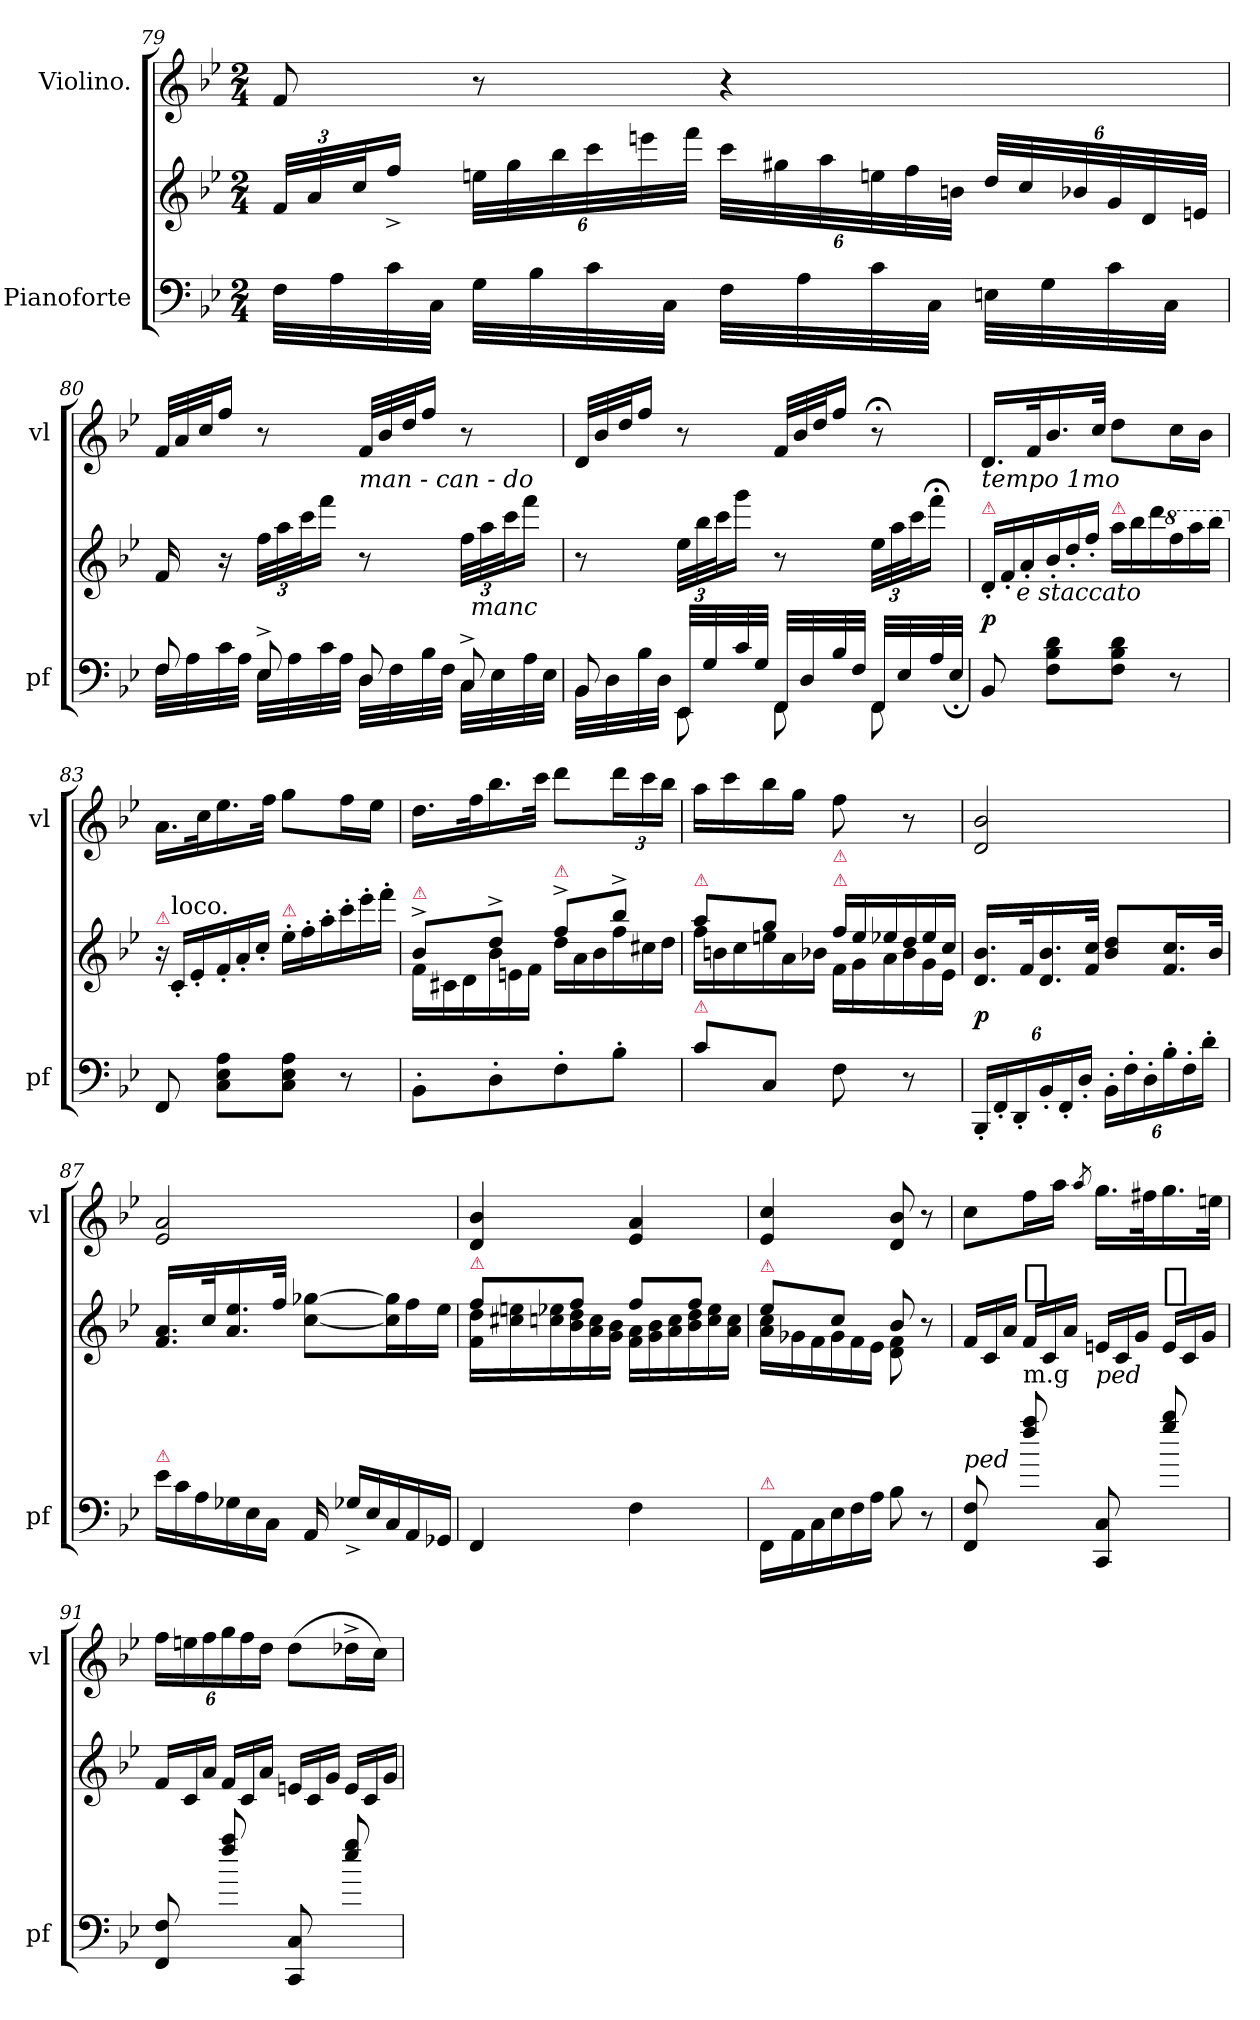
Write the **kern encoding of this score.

**kern	**kern	**dynam	**kern
*part2	*part2	*part2	*part1
*staff3	*staff2	*staff2/3	*staff1
*I"Pianoforte	*	*	*I"Violino.
*I'pf	*	*	*I'vl
*clefF4	*clefG2	*	*clefG2
*k[b-e-]	*k[b-e-]	*	*k[b-e-]
*M2/4	*M2/4	*	*M2/4
=79	=79	=79	=79
32F\LLL	48f/LLL	.	8f/
.	48a/	.	.
32A\	.	.	.
.	48cc/J	.	.
32c\	16ff^/JJ	.	.
32C\JJJ	.	.	.
32G\LLL	48een\LLL	.	8r
.	48gg\	.	.
32B-\	.	.	.
.	48bb-\	.	.
32c\	48ccc\	.	.
.	48eeen\	.	.
32C\JJJ	.	.	.
.	48fff\JJJ	.	.
32F\LLL	48ccc\LLL	.	4r
.	48gg#X\	.	.
32A\	.	.	.
.	48aa\	.	.
32c\	48een\	.	.
.	48ff\	.	.
32C\JJJ	.	.	.
.	48bn\JJJ	.	.
32En\LLL	48dd/LLL	.	.
.	48cc/	.	.
32G\	.	.	.
.	48b-X/	.	.
32c\	48g/	.	.
.	48d/	.	.
32C\JJJ	.	.	.
.	48en/JJJ	.	.
=80	=80	=80	=80
*^	*	*	*
*	*	*	*	*Xtuplet
8F/	32F\LLL	16f/	.	48f/LLL
.	.	.	.	48a/
.	32A\	.	.	.
.	.	.	.	48cc/J
.	32c\	16r	.	16ff/JJ
.	32A\JJJ	.	.	.
8E-^/	32E-\LLL	48ff\LLL	.	8r
.	.	48aa\	.	.
.	32A\	.	.	.
.	.	48ccc\J	.	.
.	32c\	16fff\JJ	.	.
.	32A\JJJ	.	.	.
!	!	!	!	!LO:TX:b:i:t=man    -          can     -  do
8D/	32D\LLL	8r	.	48f/LLL
.	.	.	.	48b-/
.	32F\	.	.	.
.	.	.	.	48dd/J
.	32B-\	.	.	16ff/JJ
.	32F\JJJ	.	.	.
8C^/	32C\LLL	48ff\LLL	.	8r
!	!	!LO:TX:b:i:t=manc	!	!
.	.	48aa\	.	.
.	32E-\	.	.	.
.	.	48ccc\J	.	.
.	32A\	16fff\JJ	.	.
.	32E-\JJJ	.	.	.
=81	=81	=81	=81	=81
8BB-/	32BB-\LLL	8r	.	48d/LLL
.	.	.	.	48b-/
.	32D\	.	.	.
.	.	.	.	48dd/J
.	32B-\	.	.	16ff/JJ
.	32D\JJJ	.	.	.
8EE-\	32EE-/LLL	48ee-\LLL	.	8r
.	.	48bb-\	.	.
.	32G/	.	.	.
.	.	48ccc\J	.	.
.	32c/	16ggg\JJ	.	.
.	32G/JJJ	.	.	.
8FF\	32FF/LLL	8r	.	48f/LLL
.	.	.	.	48b-/
.	32D/	.	.	.
.	.	.	.	48dd/J
.	32B-/	.	.	16ff/JJ
.	32F/JJJ	.	.	.
8FF\	32FF/LLL	48ee-\LLL	.	8r;<
.	.	48aa\	.	.
.	32E-/	.	.	.
.	.	48ccc\J	.	.
.	32A/	16fff;<\JJ	.	.
.	32E-;</JJJ	.	.	.
*v	*v	*	*	*
=82	=82	=82	=82
*	*Xtuplet	*	*
*^	*	*	*
!	!	!	!	!LO:TX:b:i:t=tempo 1mo
!	!	!LO:TX:a:color=crimson:t=⚠	!	!
*v	*v	*	*	*
8BB-/	24d'/LL	p	16.d/LL
.	24f'/	.	.
!	!LO:TX:b:i:t=e staccato	!	!
.	24a'/	.	.
.	.	.	32f/K
8F\ 8B-\ 8d\L	24b-'/	.	16.b-/
.	24dd'/	.	.
.	24ff'/JJ	.	.
.	.	.	32cc/JJk
!	!LO:TX:a:color=crimson:t=⚠	!	!
8F\ 8B-\ 8d\J	24aa\LL	.	8dd\L
.	24bb-\	.	.
.	24ddd\	.	.
*	*8va	*	*
8r	24fff\	.	16cc\L
.	24aaa\	.	.
.	.	.	16b-\JJ
.	24bbb-\JJ	.	.
=83	=83	=83	=83
*	*X8va	*	*
!	!LO:TX:a:color=crimson:t=⚠	!	!
8FF/	24r	.	16.a\LL
!	!LO:TX:a:t=loco.	!	!
.	24c'/LL	.	.
.	24e-'/	.	.
.	.	.	32cc\K
8C\ 8E-\ 8A\L	24f'/	.	16.ee-\
.	24a'/	.	.
.	24cc'/JJ	.	.
.	.	.	32ff\JJk
!	!LO:TX:a:color=crimson:t=⚠	!	!
8C\ 8E-\ 8A\J	24ee-'\LL	.	8gg\L
.	24ff'\	.	.
.	24aa'\	.	.
8r	24ccc'\	.	16ff\L
.	24eee-'\	.	.
.	.	.	16ee-\JJ
.	24fff'\JJ	.	.
=84	=84	=84	=84
*	*^	*	*
!	!LO:TX:a:color=crimson:t=⚠	!	!	!
8BB-'\L	8b-^/L	24f\LL	.	16.dd\LL
.	.	24c#X\	.	.
.	.	24d\	.	.
.	.	.	.	32ff\K
8D'\	8dd^/J	24b-\	.	16.bb-\
.	.	24en\	.	.
.	.	24f\JJ	.	.
.	.	.	.	32ccc\JJk
!	!LO:TX:a:color=crimson:t=⚠	!	!	!
8F'\	8ff^/L	24dd\LL	.	8ddd\L
.	.	24a\	.	.
.	.	24b-\	.	.
*	*	*	*	*tuplet
8B-'\J	8bb-^/J	24ff\	.	24ddd\L
.	.	24cc#X\	.	24ccc\
.	.	24dd\JJ	.	24bb-\JJ
=85	=85	=85	=85	=85
!	!LO:TX:a:color=crimson:t=⚠	!	!	!
!LO:TX:a:color=crimson:t=⚠	!	!	!	!
8c\L	8aa/L	24ff\LL	.	16aa\LL
.	.	24bn\	.	.
.	.	.	.	16ccc\
.	.	24cc\	.	.
8C/J	8gg/J	24een\	.	16bb-\
.	.	24a\	.	.
.	.	.	.	16gg\JJ
.	.	24b-X\JJ	.	.
!	!LO:TX:a:color=crimson:t=⚠	!	!	!
!	!LO:TX:a:color=crimson:t=⚠	!	!	!
8F\	24ff/LL	24f\LL	.	8ff\
.	24ee/	24g\	.	.
.	24ee-X/	24a\	.	.
8r	24dd/	24b-\	.	8r
.	24ee-/	24g\	.	.
.	24cc/JJ	24e-\JJ	.	.
*	*v	*v	*	*
=86	=86	=86	=86
24BBB-'/LL	16.d/ 16.b-/LL	p	2d/ 2b-/
24FF'/	.	.	.
24DD'/	.	.	.
.	32f/K	.	.
24BB-'/	16.d/ 16.b-/	.	.
24FF'/	.	.	.
24D'/JJ	.	.	.
.	32f/ 32cc/JJk	.	.
24BB-'\LL	8b-/ 8dd/L	.	.
24F'\	.	.	.
24D'\	.	.	.
24B-'\	16.f/ 16.cc/L	.	.
24F'\	.	.	.
24d'\JJ	.	.	.
.	32b-/JJk	.	.
=87	=87	=87	=87
*Xtuplet	*	*	*
!LO:TX:a:color=crimson:t=⚠	!	!	!
24e-\LL	16.f/ 16.a/LL	.	2e-/ 2a/
24c\	.	.	.
24A\	.	.	.
.	32cc/K	.	.
24G-X\	16.a/ 16.ee-/	.	.
24E-\	.	.	.
24C\JJ	.	.	.
.	32ff/JJk	.	.
24AA/	[8cc\ [8gg-X\L	.	.
24G-X^/LL	.	.	.
24E-/	.	.	.
24C/	24cc]\ 24gg-]\L	.	.
24AA/	24ff\	.	.
24GG-X/JJ	24ee-\JJ	.	.
=88	=88	=88	=88
*	*^	*	*
!	!LO:TX:a:color=crimson:t=⚠	!	!	!
4FF/	8ff/L	24f\ 24dd\LL	.	4d/ 4b-/
.	.	24cc#X\ 24een\	.	.
.	.	24ccn\ 24ee-X\	.	.
.	8ff/J	24b-\ 24dd\	.	.
.	.	24a\ 24cc\	.	.
.	.	24g\ 24b-\JJ	.	.
4F\	8ff/L	24f\ 24a\LL	.	4e-/ 4a/
.	.	24g\ 24b-\	.	.
.	.	24a\ 24cc\	.	.
.	8ff/J	24b-\ 24dd\	.	.
.	.	24cc\ 24ee-\	.	.
.	.	24a\ 24cc\JJ	.	.
=89	=89	=89	=89	=89
!	!LO:TX:a:color=crimson:t=⚠	!	!	!
!LO:TX:a:color=crimson:t=⚠	!	!	!	!
24FF\LL	8ee-/L	24a\ 24cc\LL	.	4e-/ 4cc/
24AA\	.	24g-X\	.	.
24C\	.	24f\	.	.
24E-\	8cc/J	24g-\	.	.
24F\	.	24f\	.	.
24A\JJ	.	24e-\JJ	.	.
8B-\	8b-/	8d\ 8f\	.	8d/ 8b-/
8r	8r	8ryy	.	8r
=90	=90	=90	=90	=90
!LO:TX:a:i:t=ped	!	!	!	!
*	*v	*v	*	*
8FF/ 8F/	24f/LL	.	8cc\L
.	24c/	.	.
.	24a/JJ	.	.
!	!LO:TX:a:t=[coda]	!	!
!LO:TX:a:t=m.g	!	!	!
8ff/ 8aa/	24f/LL	.	16ff\L
.	24c/	.	.
.	.	.	16aa\JJ
.	24a/JJ	.	.
.	.	.	8qaa/
!	!LO:TX:b:i:t=ped	!	!
8CC/ 8C/	24en/LL	.	16.gg\LL
.	24c/	.	.
.	24g/JJ	.	.
.	.	.	32ff#X\K
!	!LO:TX:a:t=[coda]	!	!
8gg/ 8bb-/	24e/LL	.	16.gg\
.	24c/	.	.
.	24g/JJ	.	.
.	.	.	32een\JJk
=91	=91	=91	=91
8FF/ 8F/	24f/LL	.	24ff\LL
.	24c/	.	24een\
.	24a/JJ	.	24ff\
8ff/ 8aa/	24f/LL	.	24gg\
.	24c/	.	24ff\
.	24a/JJ	.	24dd\JJ
8CC/ 8C/	24en/LL	.	(8dd\L
.	24c/	.	.
.	24g/JJ	.	.
8ee-/ 8gg/	24e/LL	.	16dd-X^\L
.	24c/	.	.
.	.	.	16cc\JJ)
.	24g/JJ	.	.
=	=	=	=
*-	*-	*-	*-
